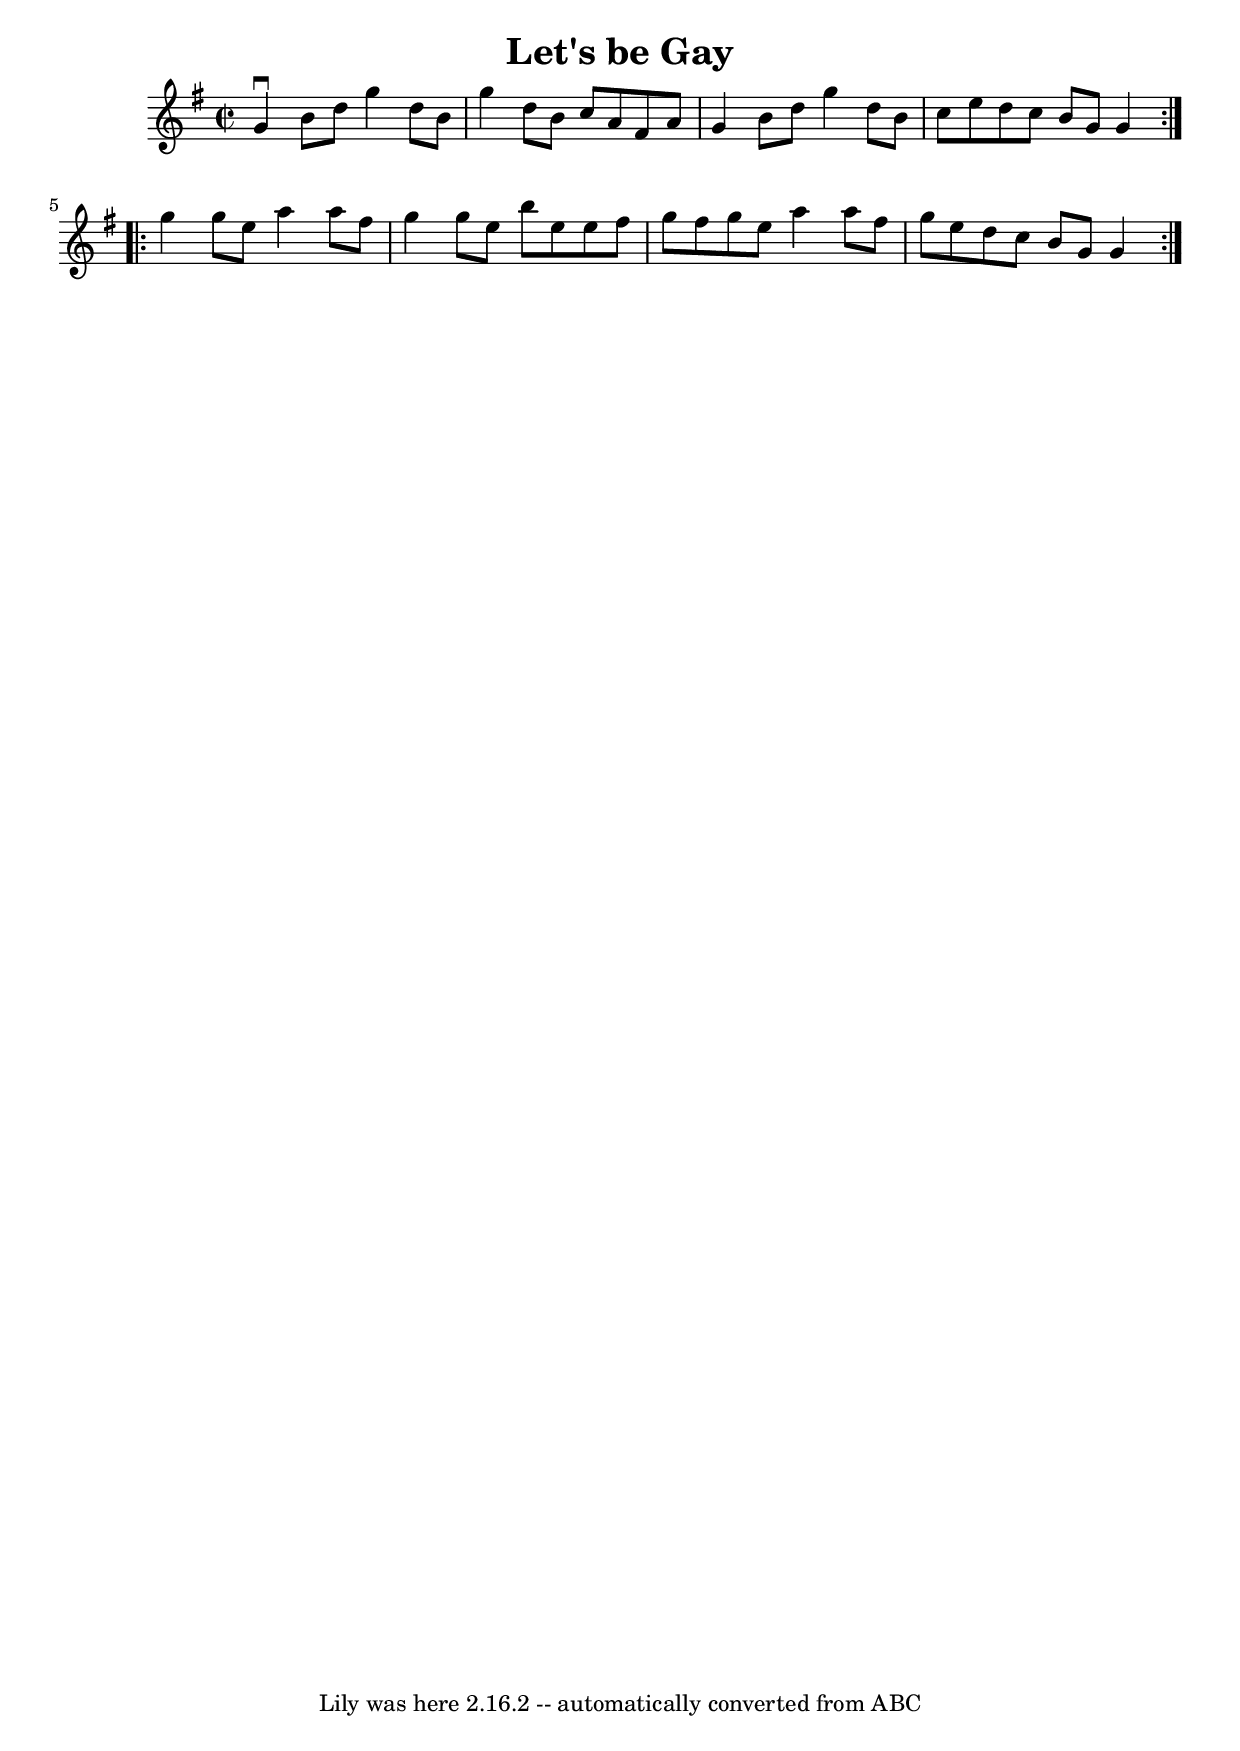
\version "2.16.2"
\include "Mammoth.ily"
\header {
  %% book = "Ryan's Mammoth Collection"
  crossRefNumber = "1"
  footnotes = "\\\\163"
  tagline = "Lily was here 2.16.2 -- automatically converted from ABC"
  title = "Let's be Gay"

}
voicedefault =  {



  \repeat volta 2 {

    \override Staff.TimeSignature #'style = #'C
    \time 2/2 
    \key g \major     g'4^\downbow b'8 d''8 g''4 d''8 b'8     |
    g''4 d''8 b'8 c''8 a'8 fis'8 a'8    |
         g'4 b'8 d''8 g''4 d''8 b'8     |
    c''8 e''8 d''8    
    c''8 b'8 g'8 g'4    
  } 
  \repeat volta 2 {
    g''4 g''8 e''8         a''4 a''8 fis''8     |
    g''4 g''8 e''8 b''8 e''8         e''8 fis''8     |
    g''8 fis''8 g''8 e''8 a''4 a''8         fis''8     |
    g''8 e''8 d''8 c''8 b'8 g'8 g'4    
  }   

}

\score{
  <<

    \context Staff="default"
    {
      \voicedefault 
      
    }

  >>
  \layout {
    
  }
  \midi {
  }

}
